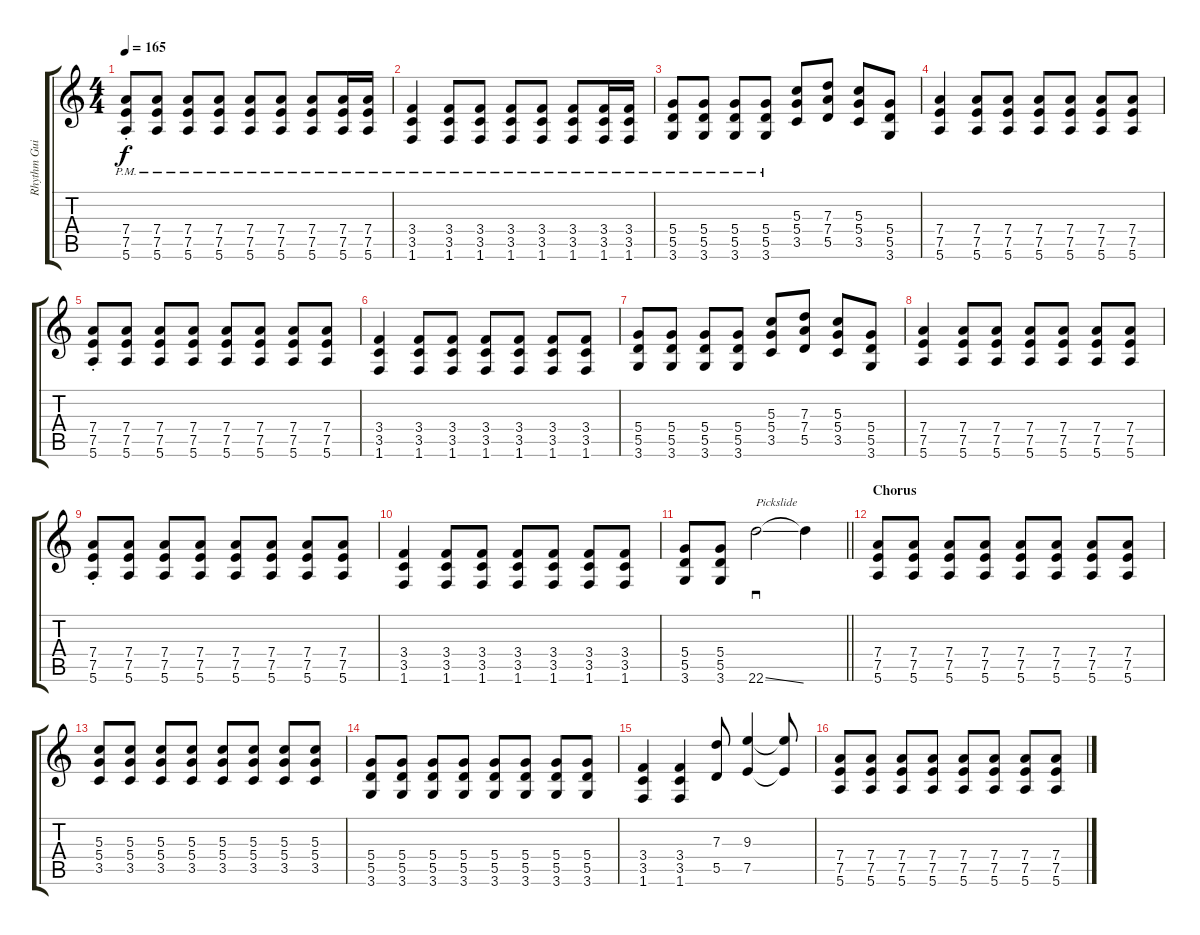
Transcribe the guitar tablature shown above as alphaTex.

\track ("Rhythm Guitar" "Rhythm Gui") {instrument distortionguitar}
\staff {score tabs}
\tuning (E4 B3 G3 D3 A2 E2) {hide}
\ts (4 4)
\tempo 165
\clef g2
\ks c
(7.4{pm st} 7.5{pm} 5.6{pm}).8{dy f} (7.4{pm} 7.5{pm} 5.6{pm}).8 (7.4{pm} 7.5{pm} 5.6{pm}).8 (7.4{pm} 7.5{pm} 5.6{pm}).8 (7.4{pm} 7.5{pm} 5.6{pm}).8 (7.4{pm} 7.5{pm} 5.6{pm}).8 (7.4{pm} 7.5{pm} 5.6{pm}).8 (7.4{pm} 7.5{pm} 5.6{pm}).16 (7.4 7.5 5.6{pm}).16 |
(3.4{pm} 3.5{pm} 1.6{pm}).4 (3.4{pm} 3.5{pm} 1.6{pm}).8 (3.4{pm} 3.5{pm} 1.6{pm}).8 (3.4{pm} 3.5{pm} 1.6{pm}).8 (3.4{pm} 3.5{pm} 1.6{pm}).8 (3.4{pm} 3.5{pm} 1.6{pm}).8 (3.4{pm} 3.5{pm} 1.6{pm}).16 (3.4{pm} 3.5{pm} 1.6{pm}).16 |
(5.4{pm} 5.5{pm} 3.6{pm}).8 (5.4{pm} 5.5{pm} 3.6{pm}).8 (5.4{pm} 5.5{pm} 3.6{pm}).8 (5.4{pm} 5.5{pm} 3.6{pm}).8 (5.3 5.4 3.5).8 (7.3 7.4 5.5).8 (5.3 5.4 3.5).8 (5.4 5.5 3.6).8 |
(7.4 7.5 5.6).4 (7.4 7.5 5.6).8 (7.4 7.5 5.6).8 (7.4 7.5 5.6).8 (7.4 7.5 5.6).8 (7.4 7.5 5.6).8 (7.4 7.5 5.6).8 |
(7.4{st} 7.5 5.6).8 (7.4 7.5 5.6).8 (7.4 7.5 5.6).8 (7.4 7.5 5.6).8 (7.4 7.5 5.6).8 (7.4 7.5 5.6).8 (7.4 7.5 5.6).8 (7.4 7.5 5.6).8 |
(3.4 3.5 1.6).4 (3.4 3.5 1.6).8 (3.4 3.5 1.6).8 (3.4 3.5 1.6).8 (3.4 3.5 1.6).8 (3.4 3.5 1.6).8 (3.4 3.5 1.6).8 |
(5.4 5.5 3.6).8 (5.4 5.5 3.6).8 (5.4 5.5 3.6).8 (5.4 5.5 3.6).8 (5.3 5.4 3.5).8 (7.3 7.4 5.5).8 (5.3 5.4 3.5).8 (5.4 5.5 3.6).8 |
(7.4 7.5 5.6).4 (7.4 7.5 5.6).8 (7.4 7.5 5.6).8 (7.4 7.5 5.6).8 (7.4 7.5 5.6).8 (7.4 7.5 5.6).8 (7.4 7.5 5.6).8 |
(7.4{st} 7.5 5.6).8 (7.4 7.5 5.6).8 (7.4 7.5 5.6).8 (7.4 7.5 5.6).8 (7.4 7.5 5.6).8 (7.4 7.5 5.6).8 (7.4 7.5 5.6).8 (7.4 7.5 5.6).8 |
(3.4 3.5 1.6).4 (3.4 3.5 1.6).8 (3.4 3.5 1.6).8 (3.4 3.5 1.6).8 (3.4 3.5 1.6).8 (3.4 3.5 1.6).8 (3.4 3.5 1.6).8 |
\barLineRight lightlight
(5.4 5.5 3.6).8 (5.4 5.5 3.6).8 22.6{ss}.2{sd txt "Pickslide"} 22.6{t}.4 |
\section ("" "Chorus")
(7.4 7.5 5.6).8 (7.4 7.5 5.6).8 (7.4 7.5 5.6).8 (7.4 7.5 5.6).8 (7.4 7.5 5.6).8 (7.4 7.5 5.6).8 (7.4 7.5 5.6).8 (7.4 7.5 5.6).8 |
(5.3 5.4 3.5).8 (5.3 5.4 3.5).8 (5.3 5.4 3.5).8 (5.3 5.4 3.5).8 (5.3 5.4 3.5).8 (5.3 5.4 3.5).8 (5.3 5.4 3.5).8 (5.3 5.4 3.5).8 |
(5.4 5.5 3.6).8 (5.4 5.5 3.6).8 (5.4 5.5 3.6).8 (5.4 5.5 3.6).8 (5.4 5.5 3.6).8 (5.4 5.5 3.6).8 (5.4 5.5 3.6).8 (5.4 5.5 3.6).8 |
(3.4 3.5 1.6).4 (3.4 3.5 1.6).4 (7.3 5.5).8 (9.3 7.5).4 (9.3{t} 7.5{t}).8 |
(7.4 7.5 5.6).8 (7.4 7.5 5.6).8 (7.4 7.5 5.6).8 (7.4 7.5 5.6).8 (7.4 7.5 5.6).8 (7.4 7.5 5.6).8 (7.4 7.5 5.6).8 (7.4 7.5 5.6).8
